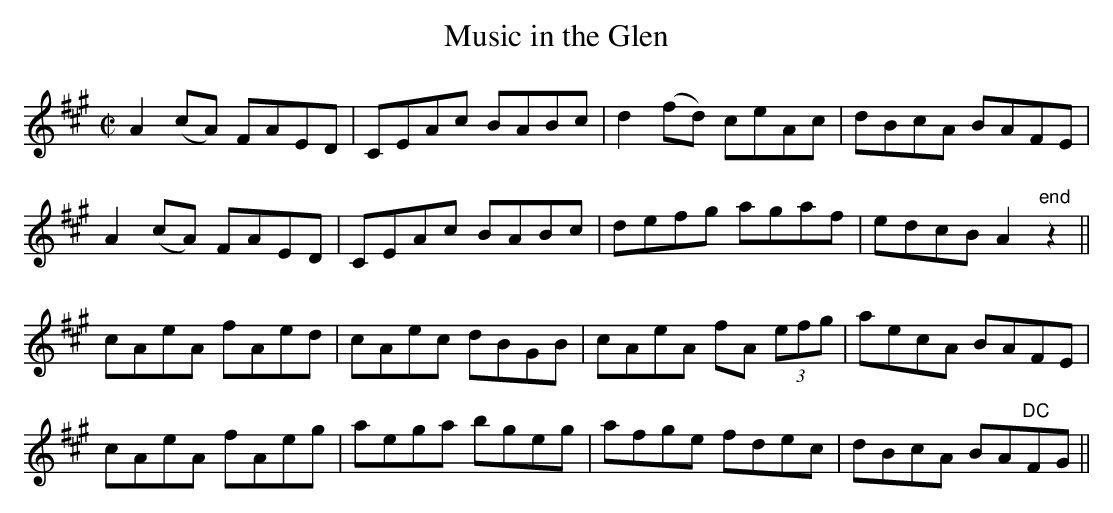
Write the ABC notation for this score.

X:1
T: Music in the Glen
M: C|
L: 1/8
K: A
A2(cA) FAED|CEAc BABc|d2(fd) ceAc|dBcA BAFE|
A2(cA) FAED|CEAc BABc|defg agaf|edcBA2"end"z2||
cAeA fAed|cAec dBGB|cAeA fA (3efg|aecA BAFE|
cAeA fAeg|aega bgeg|afge fdec|dBcA BA"DC"FG||
